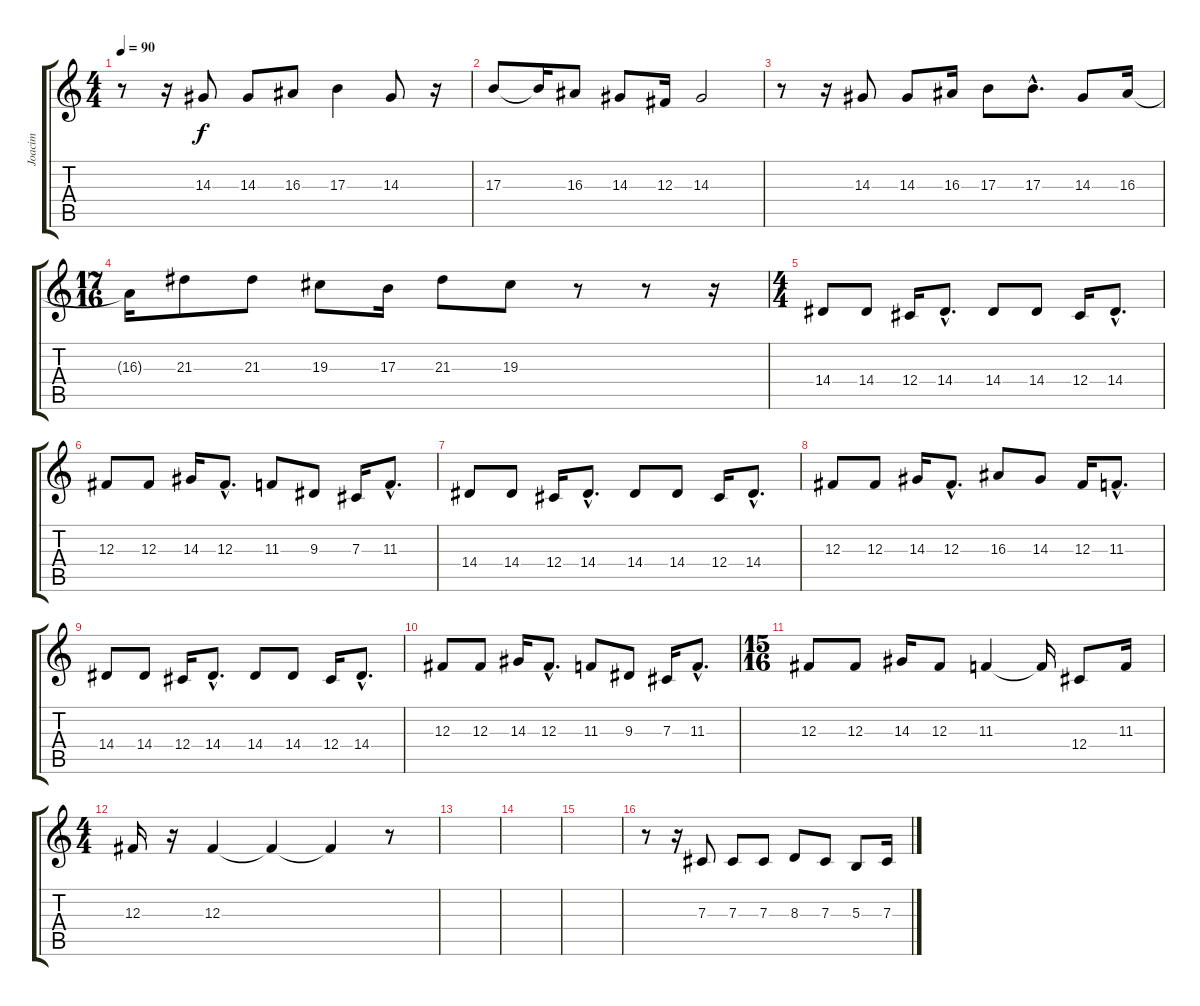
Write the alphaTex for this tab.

\track ("Joacim" "Joacim") {instrument lead6voice}
\staff {score tabs}
\tuning (Eb4 Bb3 Gb3 Db3 Ab2 Eb2) {hide}
\ts (4 4)
\tempo 90
\clef g2
\ks c
r.8{dy f} r.16 14.3.8 14.3.8 16.3.8 17.3.4 14.3.8 r.16 |
17.3.8 17.3{t}.16 16.3.8 14.3.8 12.3.16 14.3.2 |
r.8 r.16 14.3.8 14.3.8 16.3.16 17.3.8 17.3{hac}.8{d} 14.3.8 16.3.16 |
\ts (17 16)
16.3{t}.16 21.3.8 21.3.8 19.3.8 17.3.16 21.3.8 19.3.8 r.8 r.8 r.16 |
\ts (4 4)
14.4.8 14.4.8 12.4.16 14.4{hac}.8{d} 14.4.8 14.4.8 12.4.16 14.4{hac}.8{d} |
12.3.8 12.3.8 14.3.16 12.3{hac}.8{d} 11.3.8 9.3.8 7.3.16 11.3{hac}.8{d} |
14.4.8 14.4.8 12.4.16 14.4{hac}.8{d} 14.4.8 14.4.8 12.4.16 14.4{hac}.8{d} |
12.3.8 12.3.8 14.3.16 12.3{hac}.8{d} 16.3.8 14.3.8 12.3.16 11.3{hac}.8{d} |
14.4.8 14.4.8 12.4.16 14.4{hac}.8{d} 14.4.8 14.4.8 12.4.16 14.4{hac}.8{d} |
12.3.8 12.3.8 14.3.16 12.3{hac}.8{d} 11.3.8 9.3.8 7.3.16 11.3{hac}.8{d} |
\ts (15 16)
12.3.8 12.3.8 14.3.16 12.3.8 11.3.4 11.3{t}.16 12.4.8 11.3.16 |
\ts (4 4)
12.3.16 r.16 12.3.4 12.3{t}.4 12.3{t}.4 r.8 |
|
|
|
r.8 r.16 7.3.8 7.3.8 7.3.8 8.3.8 7.3.8 5.3.8 7.3.16
